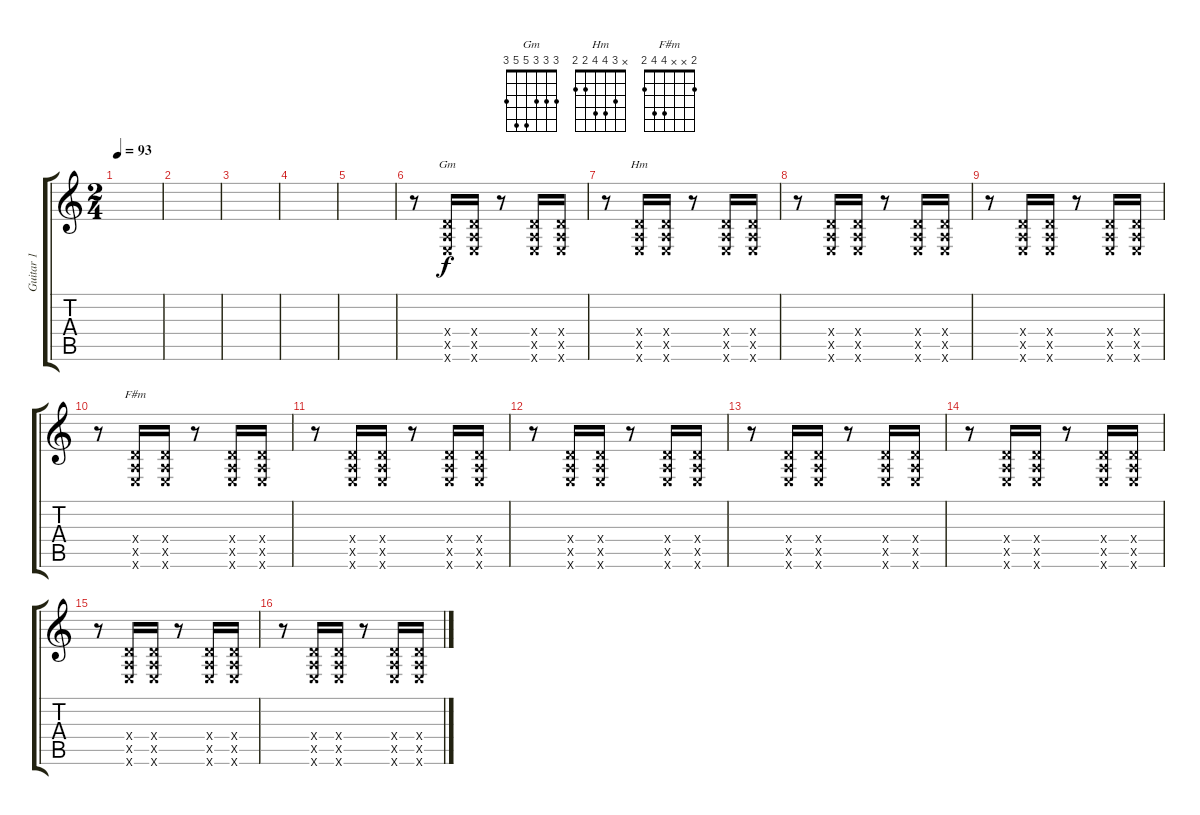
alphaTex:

\track ("Guitar 1" "Guitar 1") {instrument distortionguitar}
\staff {score tabs}
\tuning (E4 B3 G3 D3 A2 E2) {hide}
\chord ("Gm" 3 3 3 5 5 3)
\chord ("Hm" x 3 4 4 2 2)
\chord ("F#m" 2 x x 4 4 2)
\ts (2 4)
\tempo 93
\clef g2
\ks c
|
|
|
|
|
r.8 (0.4{x} 0.5{x} 0.6{x}).16{ch "Gm"} (0.4{x} 0.5{x} 0.6{x}).16 r.8 (0.4{x} 0.5{x} 0.6{x}).16 (0.4{x} 0.5{x} 0.6{x}).16 |
r.8 (0.4{x} 0.5{x} 0.6{x}).16{ch "Hm"} (0.4{x} 0.5{x} 0.6{x}).16 r.8 (0.4{x} 0.5{x} 0.6{x}).16 (0.4{x} 0.5{x} 0.6{x}).16 |
r.8 (0.4{x} 0.5{x} 0.6{x}).16 (0.4{x} 0.5{x} 0.6{x}).16 r.8 (0.4{x} 0.5{x} 0.6{x}).16 (0.4{x} 0.5{x} 0.6{x}).16 |
r.8 (0.4{x} 0.5{x} 0.6{x}).16 (0.4{x} 0.5{x} 0.6{x}).16 r.8 (0.4{x} 0.5{x} 0.6{x}).16 (0.4{x} 0.5{x} 0.6{x}).16 |
r.8 (0.4{x} 0.5{x} 0.6{x}).16{ch "F#m"} (0.4{x} 0.5{x} 0.6{x}).16 r.8 (0.4{x} 0.5{x} 0.6{x}).16 (0.4{x} 0.5{x} 0.6{x}).16 |
r.8 (0.4{x} 0.5{x} 0.6{x}).16 (0.4{x} 0.5{x} 0.6{x}).16 r.8 (0.4{x} 0.5{x} 0.6{x}).16 (0.4{x} 0.5{x} 0.6{x}).16 |
r.8 (0.4{x} 0.5{x} 0.6{x}).16 (0.4{x} 0.5{x} 0.6{x}).16 r.8 (0.4{x} 0.5{x} 0.6{x}).16 (0.4{x} 0.5{x} 0.6{x}).16 |
r.8 (0.4{x} 0.5{x} 0.6{x}).16 (0.4{x} 0.5{x} 0.6{x}).16 r.8 (0.4{x} 0.5{x} 0.6{x}).16 (0.4{x} 0.5{x} 0.6{x}).16 |
r.8 (0.4{x} 0.5{x} 0.6{x}).16 (0.4{x} 0.5{x} 0.6{x}).16 r.8 (0.4{x} 0.5{x} 0.6{x}).16 (0.4{x} 0.5{x} 0.6{x}).16 |
r.8 (0.4{x} 0.5{x} 0.6{x}).16 (0.4{x} 0.5{x} 0.6{x}).16 r.8 (0.4{x} 0.5{x} 0.6{x}).16 (0.4{x} 0.5{x} 0.6{x}).16 |
r.8 (0.4{x} 0.5{x} 0.6{x}).16 (0.4{x} 0.5{x} 0.6{x}).16 r.8 (0.4{x} 0.5{x} 0.6{x}).16 (0.4{x} 0.5{x} 0.6{x}).16
